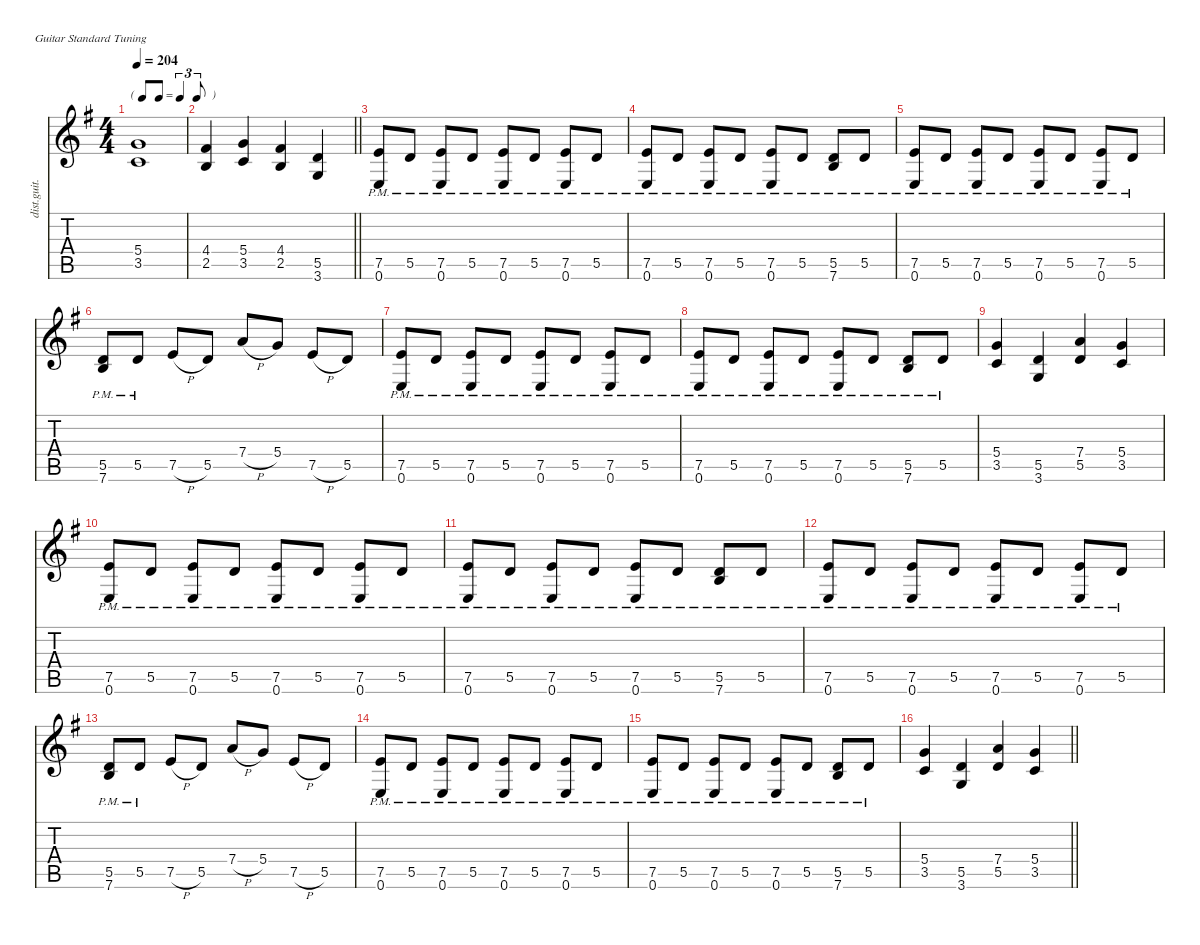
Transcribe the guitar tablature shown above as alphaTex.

\defaultSystemsLayout 4
\hideDynamics
\bracketExtendMode nobrackets
\otherSystemsTrackNameOrientation horizontal
\track ("Kirk Hammett" "dist.guit.") {defaultSystemsLayout 4 instrument distortionguitar}
\staff {score tabs}
\tuning (E4 B3 G3 D3 A2 E2)
\ts (4 4)
\tf triplet8th
\tempo 204
\clef g2
\ks eminor
(5.4{acc forcenatural} 3.5{acc forcenatural}).1{dy f beam Up} |
\barLineRight lightlight
(4.4{acc #} 2.5{acc forcenatural}).4{beam Up} (5.4{acc forcenatural} 3.5{acc forcenatural}).4{beam Up} (4.4{acc #} 2.5{acc forcenatural}).4{beam Up} (5.5{acc forcenatural} 3.6{acc forcenatural}).4{beam Up} |
(7.5{pm acc forcenatural} 0.6{pm acc forcenatural}).8{beam Up} 5.5{pm acc forcenatural}.8{beam Up} (7.5{pm acc forcenatural} 0.6{pm acc forcenatural}).8{beam Up} 5.5{pm acc forcenatural}.8{beam Up} (7.5{pm acc forcenatural} 0.6{pm acc forcenatural}).8{beam Up} 5.5{pm acc forcenatural}.8{beam Up} (7.5{pm acc forcenatural} 0.6{pm acc forcenatural}).8{beam Up} 5.5{pm acc forcenatural}.8{beam Up} |
(7.5{pm acc forcenatural} 0.6{pm acc forcenatural}).8{beam Up} 5.5{pm acc forcenatural}.8{beam Up} (7.5{pm acc forcenatural} 0.6{pm acc forcenatural}).8{beam Up} 5.5{pm acc forcenatural}.8{beam Up} (7.5{pm acc forcenatural} 0.6{pm acc forcenatural}).8{beam Up} 5.5{pm acc forcenatural}.8{beam Up} (5.5{pm acc forcenatural} 7.6{pm acc forcenatural}).8{beam Up} 5.5{pm acc forcenatural}.8{beam Up} |
(7.5{pm acc forcenatural} 0.6{pm acc forcenatural}).8{beam Up} 5.5{pm acc forcenatural}.8{beam Up} (7.5{pm acc forcenatural} 0.6{pm acc forcenatural}).8{beam Up} 5.5{pm acc forcenatural}.8{beam Up} (7.5{pm acc forcenatural} 0.6{pm acc forcenatural}).8{beam Up} 5.5{pm acc forcenatural}.8{beam Up} (7.5{pm acc forcenatural} 0.6{pm acc forcenatural}).8{beam Up} 5.5{pm acc forcenatural}.8{beam Up} |
(5.5{pm acc forcenatural} 7.6{pm acc forcenatural}).8{beam Up} 5.5{pm acc forcenatural}.8{beam Up} 7.5{h acc forcenatural}.8{beam Up} 5.5{acc forcenatural}.8{beam Up} 7.4{h acc forcenatural}.8{beam Up} 5.4{acc forcenatural}.8{beam Up} 7.5{h acc forcenatural}.8{beam Up} 5.5{acc forcenatural}.8{beam Up} |
(7.5{pm acc forcenatural} 0.6{pm acc forcenatural}).8{beam Up} 5.5{pm acc forcenatural}.8{beam Up} (7.5{pm acc forcenatural} 0.6{pm acc forcenatural}).8{beam Up} 5.5{pm acc forcenatural}.8{beam Up} (7.5{pm acc forcenatural} 0.6{pm acc forcenatural}).8{beam Up} 5.5{pm acc forcenatural}.8{beam Up} (7.5{pm acc forcenatural} 0.6{pm acc forcenatural}).8{beam Up} 5.5{pm acc forcenatural}.8{beam Up} |
(7.5{pm acc forcenatural} 0.6{pm acc forcenatural}).8{beam Up} 5.5{pm acc forcenatural}.8{beam Up} (7.5{pm acc forcenatural} 0.6{pm acc forcenatural}).8{beam Up} 5.5{pm acc forcenatural}.8{beam Up} (7.5{pm acc forcenatural} 0.6{pm acc forcenatural}).8{beam Up} 5.5{pm acc forcenatural}.8{beam Up} (5.5{pm acc forcenatural} 7.6{pm acc forcenatural}).8{beam Up} 5.5{pm acc forcenatural}.8{beam Up} |
(5.4{acc forcenatural} 3.5{acc forcenatural}).4{beam Up} (5.5{acc forcenatural} 3.6{acc forcenatural}).4{beam Up} (7.4{acc forcenatural} 5.5{acc forcenatural}).4{beam Up} (5.4{acc forcenatural} 3.5{acc forcenatural}).4{beam Up} |
(7.5{pm acc forcenatural} 0.6{pm acc forcenatural}).8{beam Up} 5.5{pm acc forcenatural}.8{beam Up} (7.5{pm acc forcenatural} 0.6{pm acc forcenatural}).8{beam Up} 5.5{pm acc forcenatural}.8{beam Up} (7.5{pm acc forcenatural} 0.6{pm acc forcenatural}).8{beam Up} 5.5{pm acc forcenatural}.8{beam Up} (7.5{pm acc forcenatural} 0.6{pm acc forcenatural}).8{beam Up} 5.5{pm acc forcenatural}.8{beam Up} |
(7.5{pm acc forcenatural} 0.6{pm acc forcenatural}).8{beam Up} 5.5{pm acc forcenatural}.8{beam Up} (7.5{pm acc forcenatural} 0.6{pm acc forcenatural}).8{beam Up} 5.5{pm acc forcenatural}.8{beam Up} (7.5{pm acc forcenatural} 0.6{pm acc forcenatural}).8{beam Up} 5.5{pm acc forcenatural}.8{beam Up} (5.5{pm acc forcenatural} 7.6{pm acc forcenatural}).8{beam Up} 5.5{pm acc forcenatural}.8{beam Up} |
(7.5{pm acc forcenatural} 0.6{pm acc forcenatural}).8{beam Up} 5.5{pm acc forcenatural}.8{beam Up} (7.5{pm acc forcenatural} 0.6{pm acc forcenatural}).8{beam Up} 5.5{pm acc forcenatural}.8{beam Up} (7.5{pm acc forcenatural} 0.6{pm acc forcenatural}).8{beam Up} 5.5{pm acc forcenatural}.8{beam Up} (7.5{pm acc forcenatural} 0.6{pm acc forcenatural}).8{beam Up} 5.5{pm acc forcenatural}.8{beam Up} |
(5.5{pm acc forcenatural} 7.6{pm acc forcenatural}).8{beam Up} 5.5{pm acc forcenatural}.8{beam Up} 7.5{h acc forcenatural}.8{beam Up} 5.5{acc forcenatural}.8{beam Up} 7.4{h acc forcenatural}.8{beam Up} 5.4{acc forcenatural}.8{beam Up} 7.5{h acc forcenatural}.8{beam Up} 5.5{acc forcenatural}.8{beam Up} |
(7.5{pm acc forcenatural} 0.6{pm acc forcenatural}).8{beam Up} 5.5{pm acc forcenatural}.8{beam Up} (7.5{pm acc forcenatural} 0.6{pm acc forcenatural}).8{beam Up} 5.5{pm acc forcenatural}.8{beam Up} (7.5{pm acc forcenatural} 0.6{pm acc forcenatural}).8{beam Up} 5.5{pm acc forcenatural}.8{beam Up} (7.5{pm acc forcenatural} 0.6{pm acc forcenatural}).8{beam Up} 5.5{pm acc forcenatural}.8{beam Up} |
(7.5{pm acc forcenatural} 0.6{pm acc forcenatural}).8{beam Up} 5.5{pm acc forcenatural}.8{beam Up} (7.5{pm acc forcenatural} 0.6{pm acc forcenatural}).8{beam Up} 5.5{pm acc forcenatural}.8{beam Up} (7.5{pm acc forcenatural} 0.6{pm acc forcenatural}).8{beam Up} 5.5{pm acc forcenatural}.8{beam Up} (5.5{pm acc forcenatural} 7.6{pm acc forcenatural}).8{beam Up} 5.5{pm acc forcenatural}.8{beam Up} |
\barLineRight lightlight
(5.4{acc forcenatural} 3.5{acc forcenatural}).4{beam Up} (5.5{acc forcenatural} 3.6{acc forcenatural}).4{beam Up} (7.4{acc forcenatural} 5.5{acc forcenatural}).4{beam Up} (5.4{acc forcenatural} 3.5{acc forcenatural}).4{beam Up}
